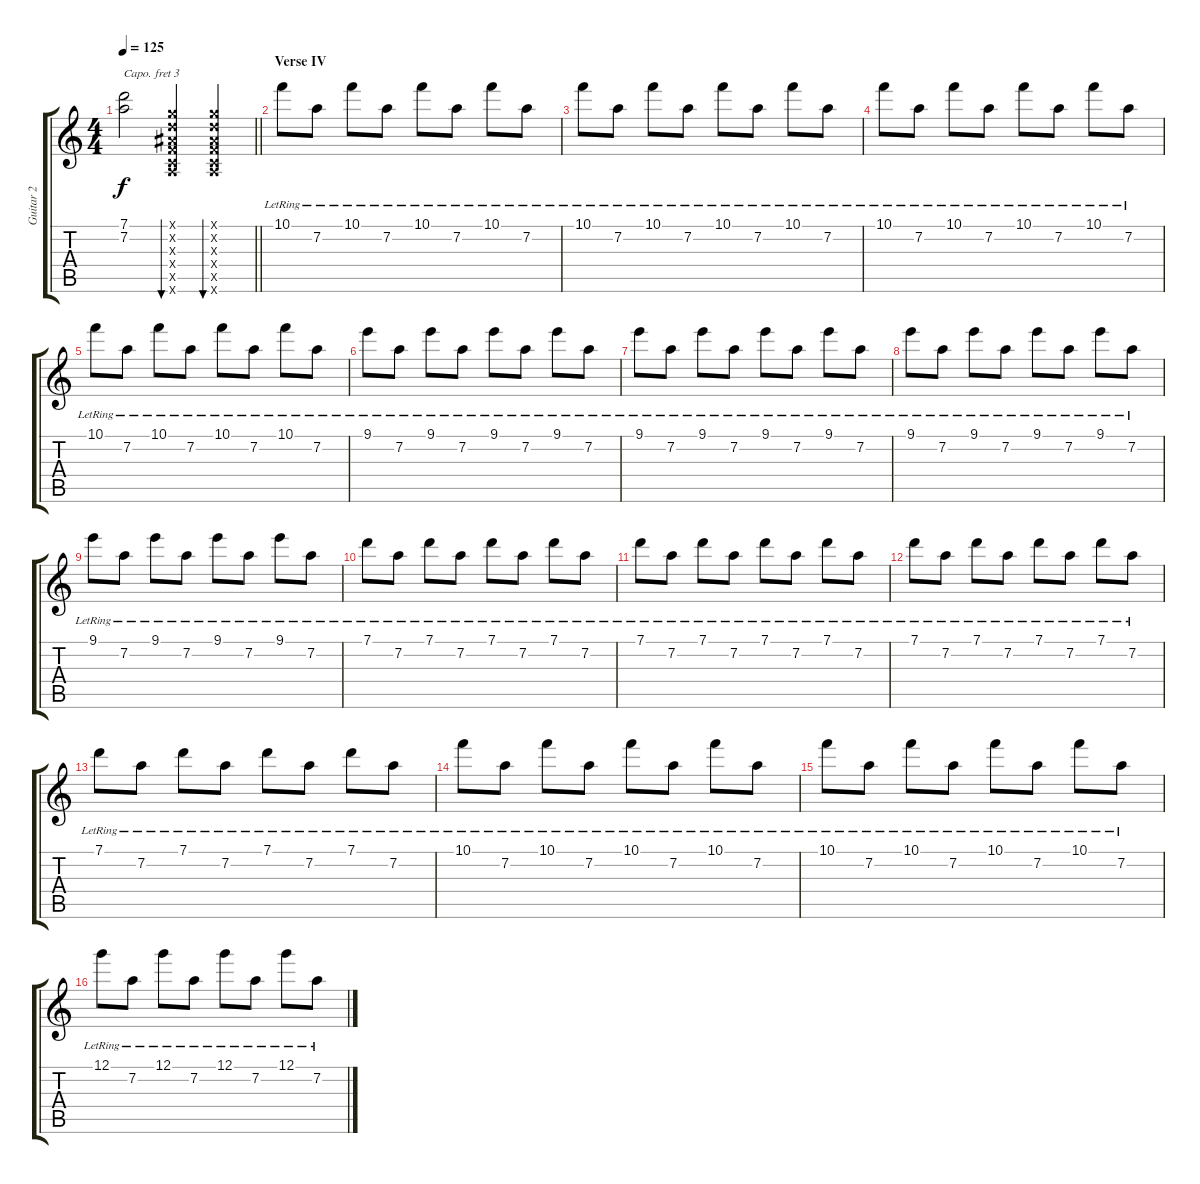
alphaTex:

\track ("Guitar 2" "Guitar 2") {instrument acousticguitarsteel}
\staff {score tabs}
\capo 3
\tuning (E4 B3 G3 D3 A2 E2) {hide}
\ts (4 4)
\tempo 125
\clef g2
\barLineRight lightlight
\ks c
(7.1{t} 7.2{t}).2{dy f} (0.1{x} 0.2{x} 0.3{x} 0.4{x} 0.5{x} 2.6{x}).4{bu 30} (0.1{x} 0.2{x} 0.3{x} 0.4{x} 0.5{x} 2.6{x}).4{bu 30} |
\section ("" "Verse IV")
10.1{lr}.8 7.2{lr}.8 10.1{lr}.8 7.2{lr}.8 10.1{lr}.8 7.2{lr}.8 10.1{lr}.8 7.2{lr}.8 |
10.1{lr}.8 7.2{lr}.8 10.1{lr}.8 7.2{lr}.8 10.1{lr}.8 7.2{lr}.8 10.1{lr}.8 7.2{lr}.8 |
10.1{lr}.8 7.2{lr}.8 10.1{lr}.8 7.2{lr}.8 10.1{lr}.8 7.2{lr}.8 10.1{lr}.8 7.2{lr}.8 |
10.1{lr}.8 7.2{lr}.8 10.1{lr}.8 7.2{lr}.8 10.1{lr}.8 7.2{lr}.8 10.1{lr}.8 7.2{lr}.8 |
9.1{lr}.8 7.2{lr}.8 9.1{lr}.8 7.2{lr}.8 9.1{lr}.8 7.2{lr}.8 9.1{lr}.8 7.2{lr}.8 |
9.1{lr}.8 7.2{lr}.8 9.1{lr}.8 7.2{lr}.8 9.1{lr}.8 7.2{lr}.8 9.1{lr}.8 7.2{lr}.8 |
9.1{lr}.8 7.2{lr}.8 9.1{lr}.8 7.2{lr}.8 9.1{lr}.8 7.2{lr}.8 9.1{lr}.8 7.2{lr}.8 |
9.1{lr}.8 7.2{lr}.8 9.1{lr}.8 7.2{lr}.8 9.1{lr}.8 7.2{lr}.8 9.1{lr}.8 7.2{lr}.8 |
7.1{lr}.8 7.2{lr}.8 7.1{lr}.8 7.2{lr}.8 7.1{lr}.8 7.2{lr}.8 7.1{lr}.8 7.2{lr}.8 |
7.1{lr}.8 7.2{lr}.8 7.1{lr}.8 7.2{lr}.8 7.1{lr}.8 7.2{lr}.8 7.1{lr}.8 7.2{lr}.8 |
7.1{lr}.8 7.2{lr}.8 7.1{lr}.8 7.2{lr}.8 7.1{lr}.8 7.2{lr}.8 7.1{lr}.8 7.2{lr}.8 |
7.1{lr}.8 7.2{lr}.8 7.1{lr}.8 7.2{lr}.8 7.1{lr}.8 7.2{lr}.8 7.1{lr}.8 7.2{lr}.8 |
10.1{lr}.8 7.2{lr}.8 10.1{lr}.8 7.2{lr}.8 10.1{lr}.8 7.2{lr}.8 10.1{lr}.8 7.2{lr}.8 |
10.1{lr}.8 7.2{lr}.8 10.1{lr}.8 7.2{lr}.8 10.1{lr}.8 7.2{lr}.8 10.1{lr}.8 7.2{lr}.8 |
12.1{lr}.8 7.2{lr}.8 12.1{lr}.8 7.2{lr}.8 12.1{lr}.8 7.2{lr}.8 12.1{lr}.8 7.2{lr}.8
